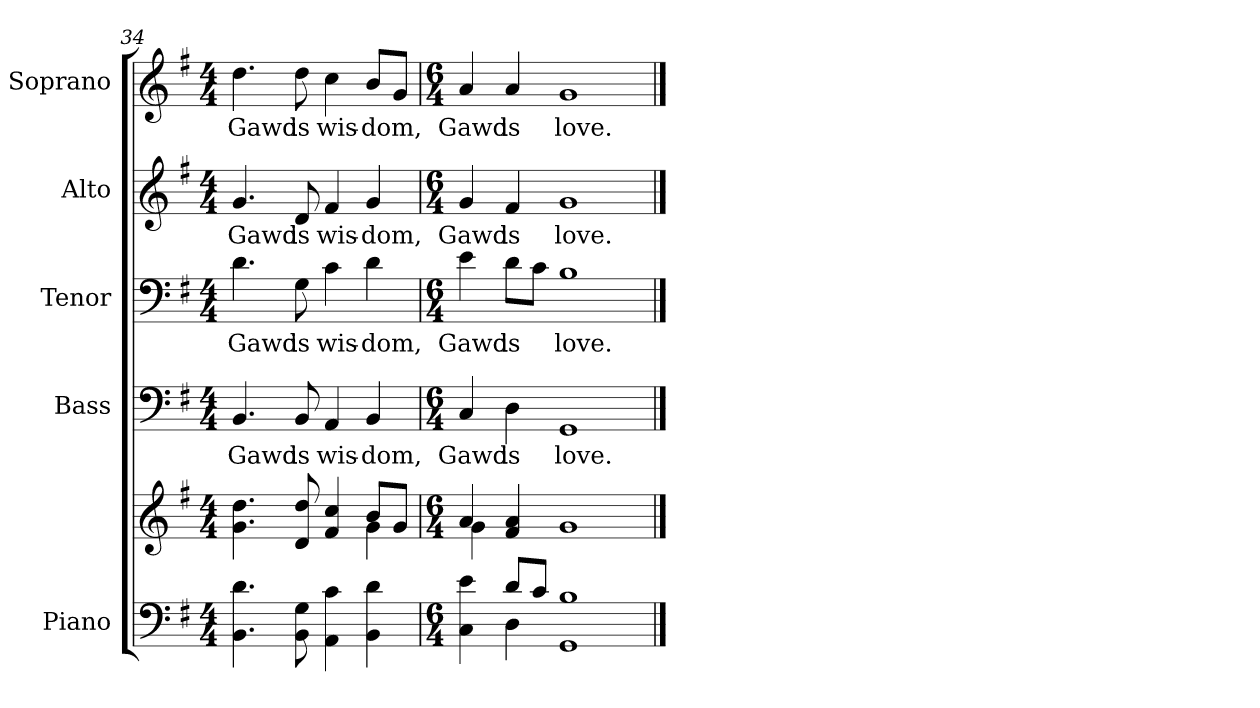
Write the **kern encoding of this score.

**kern	**kern	**kern	**text	**kern	**text	**kern	**text	**kern	**text
*part5	*part5	*part4	*part4	*part3	*part3	*part2	*part2	*part1	*part1
*staff6	*staff5	*staff4	*staff4	*staff3	*staff3	*staff2	*staff2	*staff1	*staff1
*I"Piano	*	*I"Bass	*	*I"Tenor	*	*I"Alto	*	*I"Soprano	*
*I'Pno.	*	*I'B.	*	*I'T.	*	*I'A.	*	*I'S.	*
*clefF4	*clefG2	*clefF4	*	*clefF4	*	*clefG2	*	*clefG2	*
*k[f#]	*k[f#]	*k[f#]	*	*k[f#]	*	*k[f#]	*	*k[f#]	*
*G:	*G:	*G:	*	*G:	*	*G:	*	*G:	*
*M4/4	*M4/4	*M4/4	*	*M4/4	*	*M4/4	*	*M4/4	*
=34	=34	=34	=34	=34	=34	=34	=34	=34	=34
*	*^	*	*	*	*	*	*	*	*
!	!	!	!	!LO:LY:b:color=#000000	!	!	!	!	!	!
!	!	!	!	!	!	!LO:LY:b:color=#000000	!	!	!	!
!	!	!	!	!	!	!	!	!LO:LY:b:color=#000000	!	!
!	!	!	!	!	!	!	!	!	!	!LO:LY:b:color=#000000
4.BBi\ 4.di	4.gi\ 4.ddi	2ryy	4.BBi/	Gawd	4.di\	Gawd	4.gi/	Gawd	4.ddi\	Gawd
!	!	!	!	!LO:LY:b:color=#000000	!	!	!	!	!	!
!	!	!	!	!	!	!LO:LY:b:color=#000000	!	!	!	!
!	!	!	!	!	!	!	!	!LO:LY:b:color=#000000	!	!
!	!	!	!	!	!	!	!	!	!	!LO:LY:b:color=#000000
8BBi\ 8Gi	8di/ 8ddi	.	8BBi/	is	8Gi\	is	8di/	is	8ddi\	is
!	!	!	!	!LO:LY:b:color=#000000	!	!	!	!	!	!
!	!	!	!	!	!	!LO:LY:b:color=#000000	!	!	!	!
!	!	!	!	!	!	!	!	!LO:LY:b:color=#000000	!	!
!	!	!	!	!	!	!	!	!	!	!LO:LY:b:color=#000000
4AAi\ 4ci	4f#i/ 4cci	4ryy	4AAi/	wis-	4ci\	wis-	4f#i/	wis-	4cci\	wis-
!	!	!	!	!LO:LY:b:color=#000000	!	!	!	!	!	!
!	!	!	!	!	!	!LO:LY:b:color=#000000	!	!	!	!
!	!	!	!	!	!	!	!	!LO:LY:b:color=#000000	!	!
!	!	!	!	!	!	!	!	!	!	!LO:LY:b:color=#000000
4BBi\ 4di	8bi/L	4gi\	4BBi/	-dom,	4di\	-dom,	4gi/	-dom,	8bi/L	-dom,
.	8gi/J	.	.	.	.	.	.	.	8gi/J	.
!!LO:PB:g=z
=35	=35	=35	=35	=35	=35	=35	=35	=35	=35	=35
*M6/4	*M6/4	*	*M6/4	*	*M6/4	*	*M6/4	*	*M6/4	*
*^	*	*	*	*	*	*	*	*	*	*
!	!	!	!	!	!LO:LY:b:color=#000000	!	!	!	!	!	!
!	!	!	!	!	!	!	!LO:LY:b:color=#000000	!	!	!	!
!	!	!	!	!	!	!	!	!	!LO:LY:b:color=#000000	!	!
!	!	!	!	!	!	!	!	!	!	!	!LO:LY:b:color=#000000
4Ci\ 4ei	4ryy	4ai/	4gi\	4Ci/	Gawd	4ei\	Gawd	4gi/	Gawd	4ai/	Gawd
!	!	!	!	!	!LO:LY:b:color=#000000	!	!	!	!	!	!
!	!	!	!	!	!	!	!LO:LY:b:color=#000000	!	!	!	!
!	!	!	!	!	!	!	!	!	!LO:LY:b:color=#000000	!	!
!	!	!	!	!	!	!	!	!	!	!	!LO:LY:b:color=#000000
8di/L	4Di\	4f#i/ 4ai	4ryy	4Di\	is	8di\L	is	4f#i/	is	4ai/	is
8ci/J	.	.	.	.	.	8ci\J	.	.	.	.	.
!	!	!	!	!	!LO:LY:b:color=#000000	!	!	!	!	!	!
!	!	!	!	!	!	!	!LO:LY:b:color=#000000	!	!	!	!
!	!	!	!	!	!	!	!	!	!LO:LY:b:color=#000000	!	!
!	!	!	!	!	!	!	!	!	!	!	!LO:LY:b:color=#000000
1GGi 1Bi	1ryy	1gi	1ryy	1GGi	love.	1Bi	love.	1gi	love.	1gi	love.
*v	*v	*	*	*	*	*	*	*	*	*	*
*	*v	*v	*	*	*	*	*	*	*	*
==	==	==	==	==	==	==	==	==	==
*-	*-	*-	*-	*-	*-	*-	*-	*-	*-
